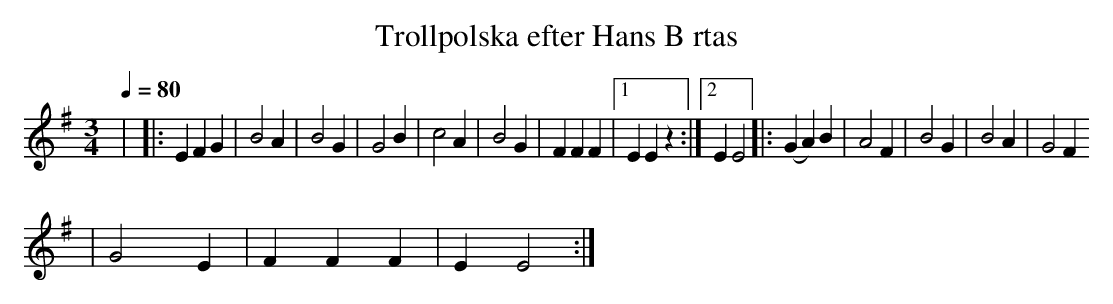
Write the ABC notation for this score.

X:1
T:Trollpolska efter Hans B rtas
Q:1/4=80
M:3/4
L:1/16
K:Em
| |: E4 F4 G4 | B8 A4 | B8 G4 | G8 B4 | c8 A4 | B8 G4 | F4 F4 F4 |1 E4 E4 z4 :|2 E4 E8 |: (G4 A4) B4 | A8 F4 | B8 G4 | B8 A4 | G8 F4
| G8 E4 | F4 F4 F4 | E4 E8 :|
